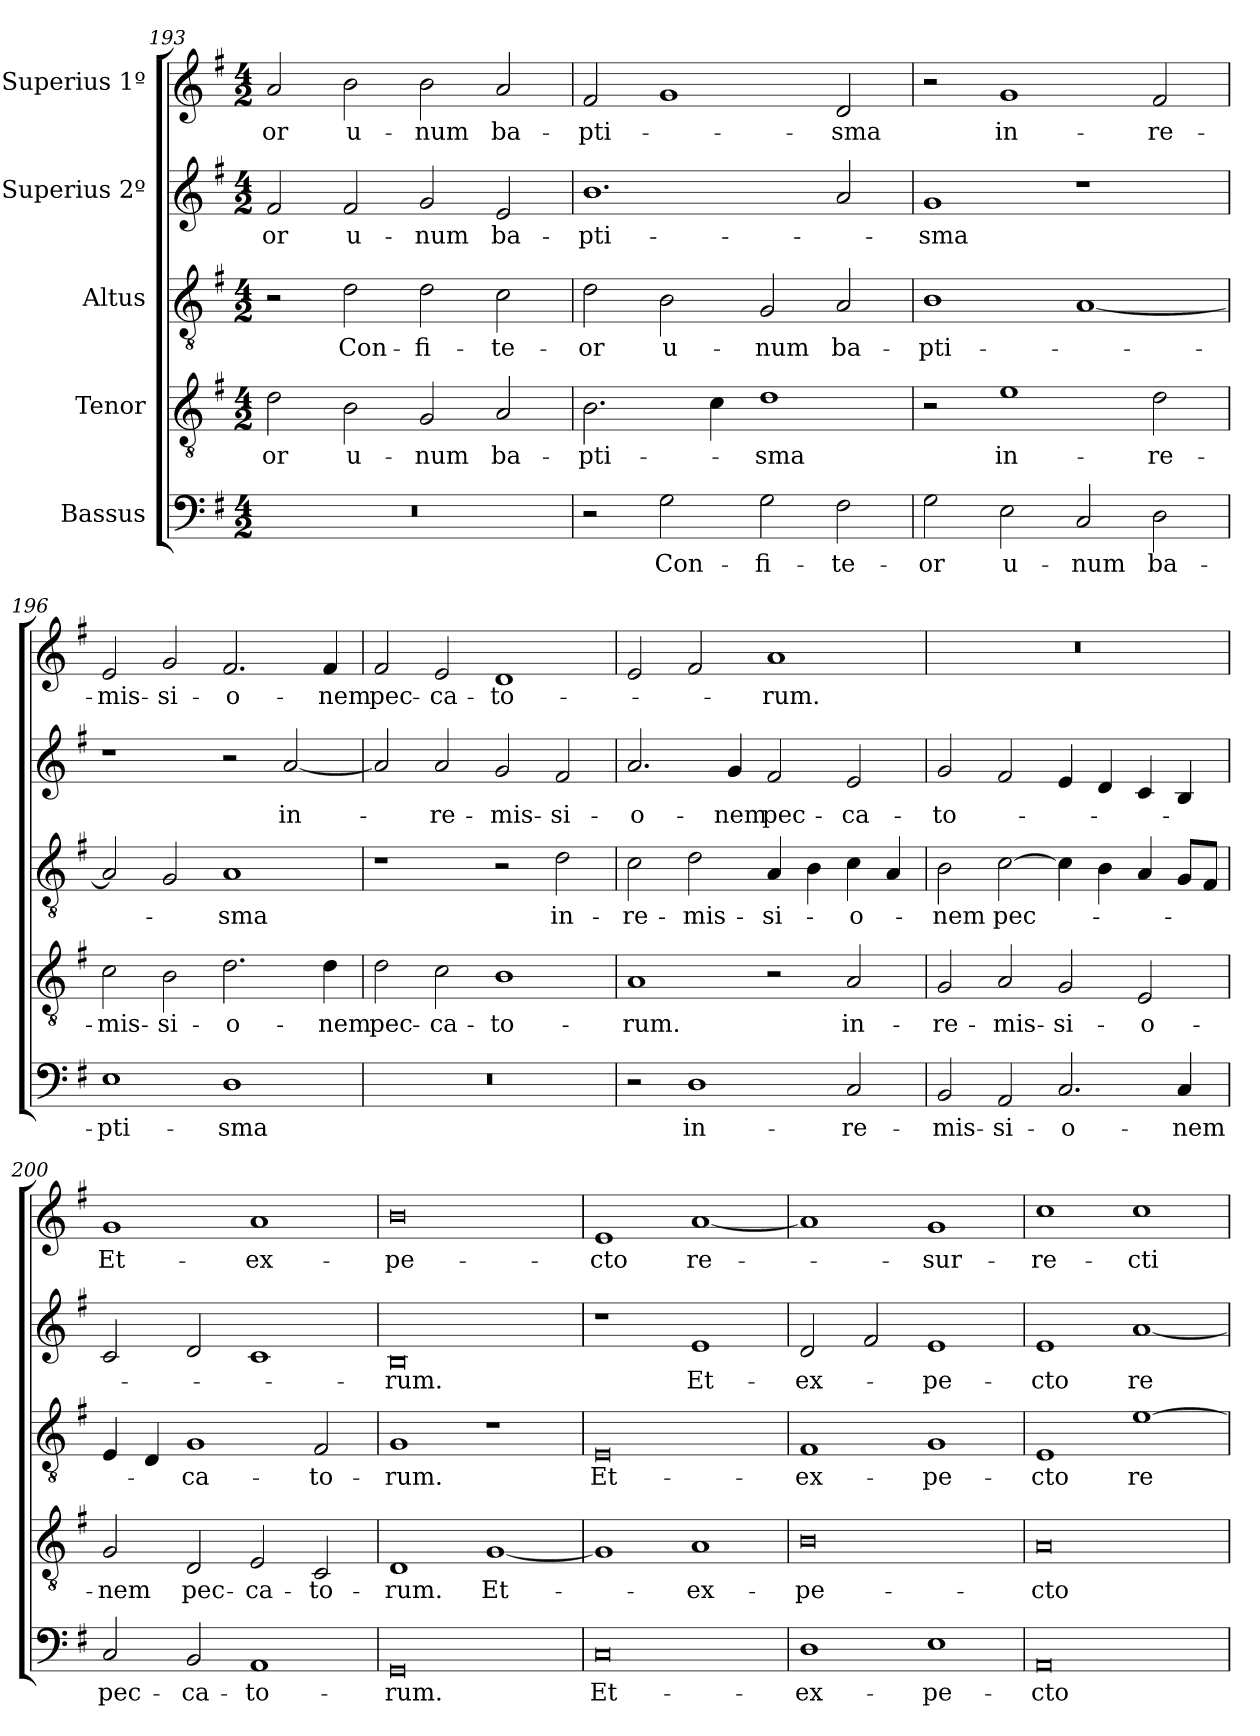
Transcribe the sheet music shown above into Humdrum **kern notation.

**kern	**text	**kern	**text	**kern	**text	**kern	**text	**kern	**text
*part5	*part5	*part4	*part4	*part3	*part3	*part2	*part2	*part1	*part1
*staff5	*staff5	*staff4	*staff4	*staff3	*staff3	*staff2	*staff2	*staff1	*staff1
*I"Bassus	*	*I"Tenor	*	*I"Altus	*	*I"Superius 2º	*	*I"Superius 1º	*
*clefF4	*	*clefGv2	*	*clefGv2	*	*clefG2	*	*clefG2	*
*k[f#]	*	*k[f#]	*	*k[f#]	*	*k[f#]	*	*k[f#]	*
*M4/2	*	*M4/2	*	*M4/2	*	*M4/2	*	*M4/2	*
=193	=193	=193	=193	=193	=193	=193	=193	=193	=193
0r	.	2d\	-or	2r	.	2f#/	-or	2a/	-or
.	.	2B\	u-	2d\	Con-	2f#/	u-	2b\	u-
.	.	2G/	-num	2d\	-fi-	2g/	-num	2b\	-num
.	.	2A/	ba-	2c\	-te-	2e/	ba-	2a/	ba-
=194	=194	=194	=194	=194	=194	=194	=194	=194	=194
2r	.	2.B\	-pti-	2d\	-or	1.b\	-pti-	2f#/	-pti-
2G\	Con-	.	.	2B\	u-	.	.	1g/	.
.	.	4c\	.	.	.	.	.	.	.
2G\	-fi-	1d\	-sma	2G/	-num	.	.	.	.
2F#\	-te-	.	.	2A/	ba-	2a/	.	2d/	-sma
=195	=195	=195	=195	=195	=195	=195	=195	=195	=195
2G\	-or	2r	.	1B\	-pti-	1g/	-sma	2r	.
2E\	u-	1e\	in-	.	.	.	.	1g/	in-
2C/	-num	.	.	[1A/	.	1r	.	.	.
2D\	ba-	2d\	re-	.	.	.	.	2f#/	re-
=196	=196	=196	=196	=196	=196	=196	=196	=196	=196
1E\	-pti-	2c\	-mis-	2A/]	.	1r	.	2e/	-mis-
.	.	2B\	-si-	2G/	.	.	.	2g/	-si-
1D\	-sma	2.d\	-o-	1A/	-sma	2r	.	2.f#/	-o-
.	.	.	.	.	.	[2a/	in-	.	.
.	.	4d\	-nem	.	.	.	.	4f#/	-nem
=197	=197	=197	=197	=197	=197	=197	=197	=197	=197
0r	.	2d\	pec-	1r	.	2a/]	.	2f#/	pec-
.	.	2c\	-ca-	.	.	2a/	re-	2e/	-ca-
.	.	1B\	-to-	2r	.	2g/	-mis-	1d/	-to-
.	.	.	.	2d\	in-	2f#/	-si-	.	.
=198	=198	=198	=198	=198	=198	=198	=198	=198	=198
2r	.	1A/	-rum.	2c\	re-	2.a/	-o-	2e/	.
1D\	in-	.	.	2d\	-mis-	.	.	2f#/	.
.	.	.	.	.	.	4g/	-nem	.	.
.	.	2r	.	4A/	-si-	2f#/	pec-	1a/	-rum.
.	.	.	.	4B\	.	.	.	.	.
2C/	re-	2A/	in-	4c\	-o-	2e/	-ca-	.	.
.	.	.	.	4A/	.	.	.	.	.
=199	=199	=199	=199	=199	=199	=199	=199	=199	=199
2BB/	-mis-	2G/	re-	2B\	-nem	2g/	-to-	0r	.
2AA/	-si-	2A/	-mis-	[2c\	pec-	2f#/	.	.	.
2.C/	-o-	2G/	-si-	4c\]	.	4e/	.	.	.
.	.	.	.	4B\	.	4d/	.	.	.
.	.	2E/	-o-	4A/	.	4c/	.	.	.
4C/	-nem	.	.	8G/L	.	4B/	.	.	.
.	.	.	.	8F#/J	.	.	.	.	.
=200	=200	=200	=200	=200	=200	=200	=200	=200	=200
2C/	pec-	2G/	-nem	4E/	.	2c/	.	1g/	Et-
.	.	.	.	4D/	.	.	.	.	.
2BB/	-ca-	2D/	pec-	1G/	-ca-	2d/	.	.	.
1AA/	-to-	2E/	-ca-	.	.	1c/	.	1a/	ex-
.	.	2C/	-to-	2F#/	-to-	.	.	.	.
=201	=201	=201	=201	=201	=201	=201	=201	=201	=201
0GG/	-rum.	1D/	-rum.	1G/	-rum.	0B/	-rum.	0b\	-pe-
.	.	[1G/	Et-	1r	.	.	.	.	.
=202	=202	=202	=202	=202	=202	=202	=202	=202	=202
0C/	Et-	1G/]	.	0E/	Et-	1r	.	1e/	-cto
.	.	1A/	ex-	.	.	1e/	Et-	[1a/	re-
=203	=203	=203	=203	=203	=203	=203	=203	=203	=203
1D\	ex-	0B\	-pe-	1F#/	ex-	2d/	ex-	1a/]	.
.	.	.	.	.	.	2f#/	.	.	.
1E\	-pe-	.	.	1G/	-pe-	1e/	-pe-	1g/	-sur-
=204	=204	=204	=204	=204	=204	=204	=204	=204	=204
0AA/	-cto	0A/	-cto	1E/	-cto	1e/	-cto	1cc\	-re-
.	.	.	.	[1e\	re-	[1a/	re-	1cc\	-cti-
=	=	=	=	=	=	=	=	=	=
*-	*-	*-	*-	*-	*-	*-	*-	*-	*-
